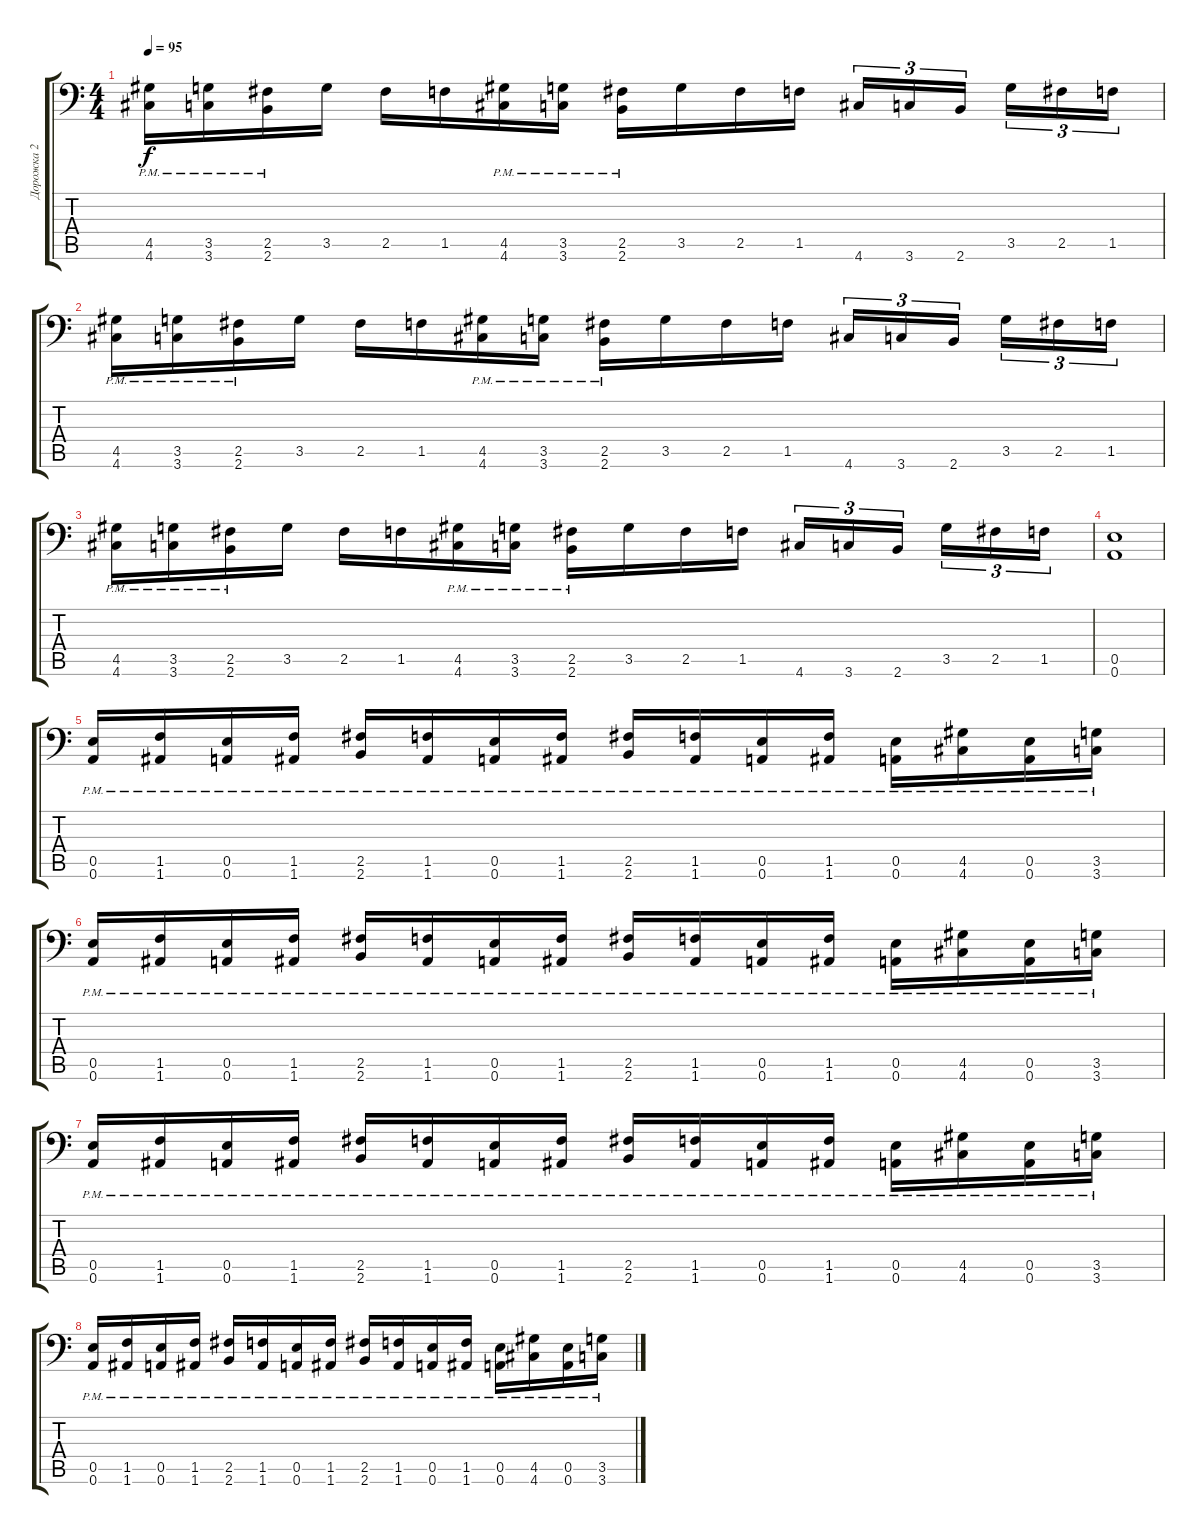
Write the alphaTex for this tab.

\track ("Дорожка 2" "Дорожка 2") {instrument distortionguitar}
\staff {score tabs}
\tuning (B3 Gb3 D3 A2 E2 A1) {hide}
\ts (4 4)
\tempo 95
\clef f4
\ks c
(4.5{pm} 4.6{pm}).16{dy f} (3.5{pm} 3.6{pm}).16 (2.5{pm} 2.6{pm}).16 3.5.16 2.5.16 1.5.16 (4.5{pm} 4.6{pm}).16 (3.5{pm} 3.6{pm}).16 (2.5{pm} 2.6{pm}).16 3.5.16 2.5.16 1.5.16 4.6.16{tu (3 2)} 3.6.16{tu (3 2)} 2.6.16{tu (3 2) beam splitsecondary} 3.5.16{tu (3 2)} 2.5.16{tu (3 2)} 1.5.16{tu (3 2)} |
(4.5{pm} 4.6{pm}).16 (3.5{pm} 3.6{pm}).16 (2.5{pm} 2.6{pm}).16 3.5.16 2.5.16 1.5.16 (4.5{pm} 4.6{pm}).16 (3.5{pm} 3.6{pm}).16 (2.5{pm} 2.6{pm}).16 3.5.16 2.5.16 1.5.16 4.6.16{tu (3 2)} 3.6.16{tu (3 2)} 2.6.16{tu (3 2) beam splitsecondary} 3.5.16{tu (3 2)} 2.5.16{tu (3 2)} 1.5.16{tu (3 2)} |
(4.5{pm} 4.6{pm}).16 (3.5{pm} 3.6{pm}).16 (2.5{pm} 2.6{pm}).16 3.5.16 2.5.16 1.5.16 (4.5{pm} 4.6{pm}).16 (3.5{pm} 3.6{pm}).16 (2.5{pm} 2.6{pm}).16 3.5.16 2.5.16 1.5.16 4.6.16{tu (3 2)} 3.6.16{tu (3 2)} 2.6.16{tu (3 2) beam splitsecondary} 3.5.16{tu (3 2)} 2.5.16{tu (3 2)} 1.5.16{tu (3 2)} |
(0.5 0.6).1 |
(0.5{pm} 0.6{pm}).16 (1.5{pm} 1.6{pm}).16 (0.5{pm} 0.6{pm}).16 (1.5{pm} 1.6{pm}).16 (2.5{pm} 2.6{pm}).16 (1.5{pm} 1.6{pm}).16 (0.5{pm} 0.6{pm}).16 (1.5{pm} 1.6{pm}).16 (2.5{pm} 2.6{pm}).16 (1.5{pm} 1.6{pm}).16 (0.5{pm} 0.6{pm}).16 (1.5{pm} 1.6{pm}).16 (0.5{pm} 0.6{pm}).16 (4.5{pm} 4.6{pm}).16 (0.5{pm} 0.6{pm}).16 (3.5{pm} 3.6{pm}).16 |
(0.5{pm} 0.6{pm}).16 (1.5{pm} 1.6{pm}).16 (0.5{pm} 0.6{pm}).16 (1.5{pm} 1.6{pm}).16 (2.5{pm} 2.6{pm}).16 (1.5{pm} 1.6{pm}).16 (0.5{pm} 0.6{pm}).16 (1.5{pm} 1.6{pm}).16 (2.5{pm} 2.6{pm}).16 (1.5{pm} 1.6{pm}).16 (0.5{pm} 0.6{pm}).16 (1.5{pm} 1.6{pm}).16 (0.5{pm} 0.6{pm}).16 (4.5{pm} 4.6{pm}).16 (0.5{pm} 0.6{pm}).16 (3.5{pm} 3.6{pm}).16 |
(0.5{pm} 0.6{pm}).16 (1.5{pm} 1.6{pm}).16 (0.5{pm} 0.6{pm}).16 (1.5{pm} 1.6{pm}).16 (2.5{pm} 2.6{pm}).16 (1.5{pm} 1.6{pm}).16 (0.5{pm} 0.6{pm}).16 (1.5{pm} 1.6{pm}).16 (2.5{pm} 2.6{pm}).16 (1.5{pm} 1.6{pm}).16 (0.5{pm} 0.6{pm}).16 (1.5{pm} 1.6{pm}).16 (0.5{pm} 0.6{pm}).16 (4.5{pm} 4.6{pm}).16 (0.5{pm} 0.6{pm}).16 (3.5{pm} 3.6{pm}).16 |
(0.5{pm} 0.6{pm}).16 (1.5{pm} 1.6{pm}).16 (0.5{pm} 0.6{pm}).16 (1.5{pm} 1.6{pm}).16 (2.5{pm} 2.6{pm}).16 (1.5{pm} 1.6{pm}).16 (0.5{pm} 0.6{pm}).16 (1.5{pm} 1.6{pm}).16 (2.5{pm} 2.6{pm}).16 (1.5{pm} 1.6{pm}).16 (0.5{pm} 0.6{pm}).16 (1.5{pm} 1.6{pm}).16 (0.5{pm} 0.6{pm}).16 (4.5{pm} 4.6{pm}).16 (0.5{pm} 0.6{pm}).16 (3.5{pm} 3.6{pm}).16
